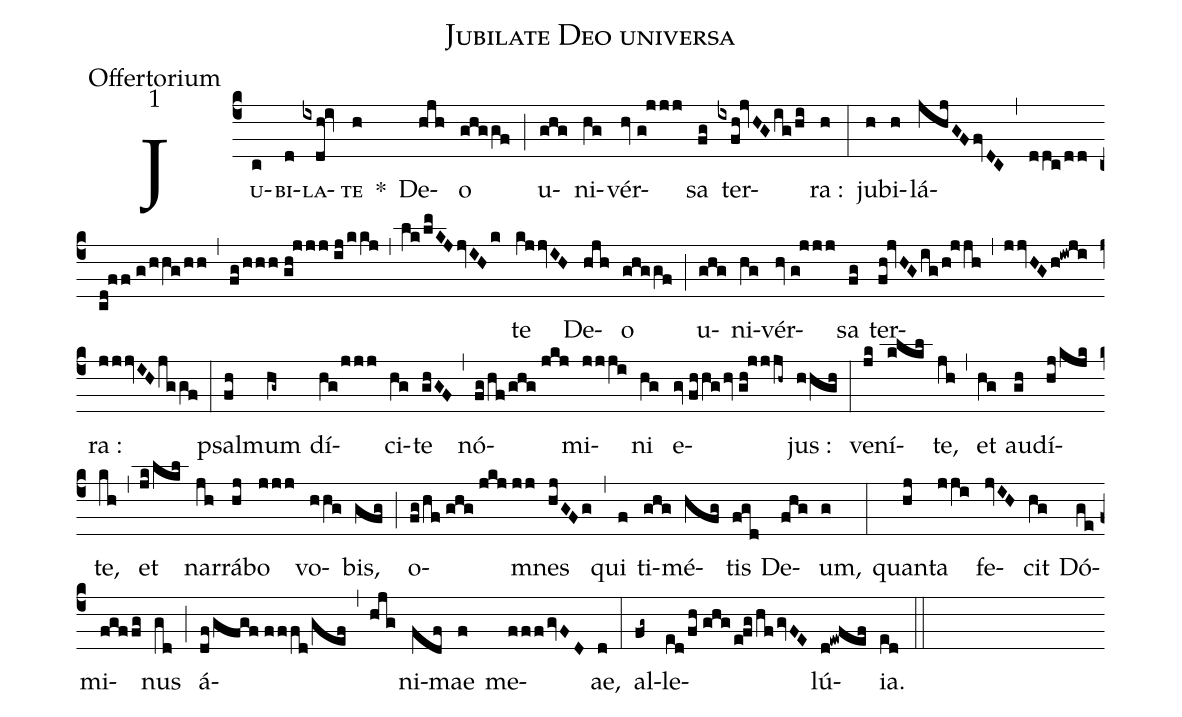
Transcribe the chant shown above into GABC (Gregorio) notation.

name:Jubilate Deo universa;
office-part:Offertorium;
mode:1;
%%
(c4) J<sc>u</sc>(c)<sc>bi</sc>(d)<sc>la</sc>(ixdh!iv)<sc>te</sc>(h) *() De(hjh)o(ghggf) (;) u(ghg)ni(hg)vér(hv//g!jjj)sa(fg) ter(ixfh!jvHGig/hi)ra :(h) (:) ju(h)bi(h)lá(jhjGFfvDC)(,)(ddc/dd//cd!ff//g/hhg/hh)(,)(fg/hhh//gh!jjj//ij/kkj)(,)([oll:1;7.48mm]lk/lmK[oll:0]JjvIHk)te(kjjvIH) De(hjh)o(ghggf) (;) u(ghg)ni(hg)vér(hv//g!jjj)sa(fg) ter(fh!jvHGig/h!jjh)(,)(jjvHGh!iwji)ra :(jjjvIHjggf) (:) psal(fh)mum(hg~) dí(hg/jjj)ci(hg)te(ghGF) (,) nó(fg/hf/ghg//jkj)mi(jjji)ni(hg) e(gv//fhhghv//gh!jjjh~)jus :(hhgh) (:) ve(jk)ní(k[oll:1]lkl)te,(jh) (,) et(hg) au(gh)dí(hj/kjk)te,(kh) (,) et([oll:1{1]jk/lkl[oll:}]) nar(jh)rá(hj)bo(jjj) vo(hhg)bis,(gfg) (;) o(fg/hf//ghg//jkj//jj)mnes(hjGFg) (,) qui(f) ti(ghg)mé(hfg)tis(fgd) De(fhg)um,(g) (:) quan(hj)ta(jji) fe(jvIH)cit(hg) Dó(ge)mi(fgffg)nus(gd) (;) á(df/gfgf//fffd/gef)(,)(hjg)ni(fdf)mae(f) me(fffgvFD)ae,(d) (:) al(fg~)le(ed/fh//ghgefghfgvFE)lú(d!ewfef){ia}.(ed) (::)
